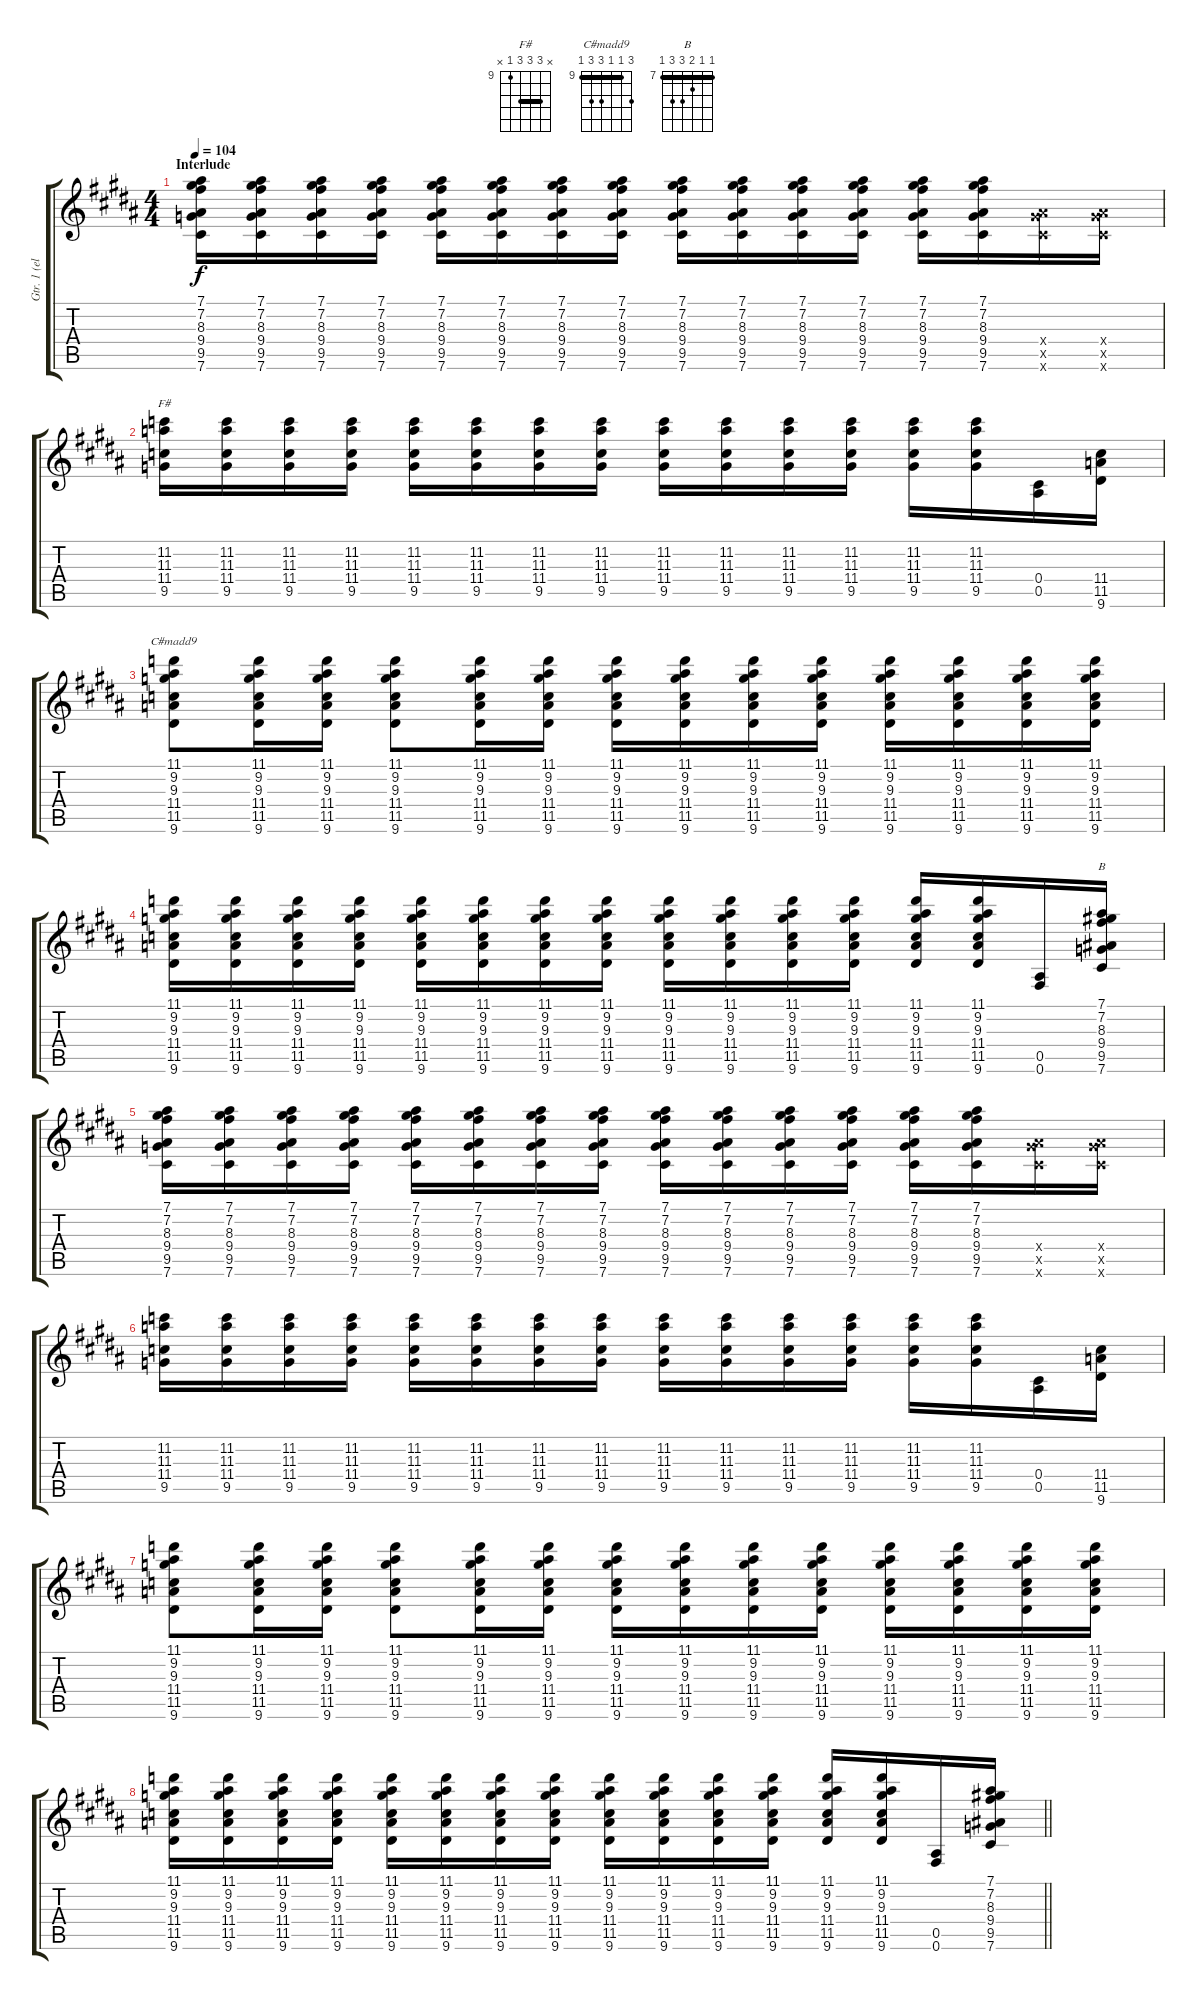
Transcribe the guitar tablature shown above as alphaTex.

\track ("Gtr. 1 (elec.)" "Gtr. 1 (el") {instrument electricguitarclean}
\staff {score tabs}
\tuning (Eb4 Db4 Bb3 Db3 Bb2 Gb2) {hide}
\chord ("F#" x 11 11 11 9 x) {firstfret 9 barre 11}
\chord ("C#madd9" 11 9 9 11 11 9) {firstfret 9 barre 9}
\chord ("B" 7 7 8 9 9 7) {firstfret 7 barre 7}
\ts (4 4)
\section ("" "Interlude")
\tempo 104
\clef g2
\ks b
(7.1 7.2 8.3 9.4 9.5 7.6).16{dy f} (7.1 7.2 8.3 9.4 9.5 7.6).16 (7.1 7.2 8.3 9.4 9.5 7.6).16 (7.1 7.2 8.3 9.4 9.5 7.6).16 (7.1 7.2 8.3 9.4 9.5 7.6).16 (7.1 7.2 8.3 9.4 9.5 7.6).16 (7.1 7.2 8.3 9.4 9.5 7.6).16 (7.1 7.2 8.3 9.4 9.5 7.6).16 (7.1 7.2 8.3 9.4 9.5 7.6).16 (7.1 7.2 8.3 9.4 9.5 7.6).16 (7.1 7.2 8.3 9.4 9.5 7.6).16 (7.1 7.2 8.3 9.4 9.5 7.6).16 (7.1 7.2 8.3 9.4 9.5 7.6).16 (7.1 7.2 8.3 9.4 9.5 7.6).16 (9.4{x} 9.5{x} 7.6{x}).16 (9.4{x} 9.5{x} 7.6{x}).16 |
(11.2 11.3 11.4 9.5).16{ch "F#"} (11.2 11.3 11.4 9.5).16 (11.2 11.3 11.4 9.5).16 (11.2 11.3 11.4 9.5).16 (11.2 11.3 11.4 9.5).16 (11.2 11.3 11.4 9.5).16 (11.2 11.3 11.4 9.5).16 (11.2 11.3 11.4 9.5).16 (11.2 11.3 11.4 9.5).16 (11.2 11.3 11.4 9.5).16 (11.2 11.3 11.4 9.5).16 (11.2 11.3 11.4 9.5).16 (11.2 11.3 11.4 9.5).16 (11.2 11.3 11.4 9.5).16 (0.4 0.5).16 (11.4 11.5 9.6).16 |
(11.1 9.2 9.3 11.4 11.5 9.6).8{ch "C#madd9"} (11.1 9.2 9.3 11.4 11.5 9.6).16 (11.1 9.2 9.3 11.4 11.5 9.6).16 (11.1 9.2 9.3 11.4 11.5 9.6).8 (11.1 9.2 9.3 11.4 11.5 9.6).16 (11.1 9.2 9.3 11.4 11.5 9.6).16 (11.1 9.2 9.3 11.4 11.5 9.6).16 (11.1 9.2 9.3 11.4 11.5 9.6).16 (11.1 9.2 9.3 11.4 11.5 9.6).16 (11.1 9.2 9.3 11.4 11.5 9.6).16 (11.1 9.2 9.3 11.4 11.5 9.6).16 (11.1 9.2 9.3 11.4 11.5 9.6).16 (11.1 9.2 9.3 11.4 11.5 9.6).16 (11.1 9.2 9.3 11.4 11.5 9.6).16 |
(11.1 9.2 9.3 11.4 11.5 9.6).16 (11.1 9.2 9.3 11.4 11.5 9.6).16 (11.1 9.2 9.3 11.4 11.5 9.6).16 (11.1 9.2 9.3 11.4 11.5 9.6).16 (11.1 9.2 9.3 11.4 11.5 9.6).16 (11.1 9.2 9.3 11.4 11.5 9.6).16 (11.1 9.2 9.3 11.4 11.5 9.6).16 (11.1 9.2 9.3 11.4 11.5 9.6).16 (11.1 9.2 9.3 11.4 11.5 9.6).16 (11.1 9.2 9.3 11.4 11.5 9.6).16 (11.1 9.2 9.3 11.4 11.5 9.6).16 (11.1 9.2 9.3 11.4 11.5 9.6).16 (11.1 9.2 9.3 11.4 11.5 9.6).16 (11.1 9.2 9.3 11.4 11.5 9.6).16 (0.5 0.6).16 (7.1 7.2 8.3 9.4 9.5 7.6).16{ch "B"} |
(7.1 7.2 8.3 9.4 9.5 7.6).16 (7.1 7.2 8.3 9.4 9.5 7.6).16 (7.1 7.2 8.3 9.4 9.5 7.6).16 (7.1 7.2 8.3 9.4 9.5 7.6).16 (7.1 7.2 8.3 9.4 9.5 7.6).16 (7.1 7.2 8.3 9.4 9.5 7.6).16 (7.1 7.2 8.3 9.4 9.5 7.6).16 (7.1 7.2 8.3 9.4 9.5 7.6).16 (7.1 7.2 8.3 9.4 9.5 7.6).16 (7.1 7.2 8.3 9.4 9.5 7.6).16 (7.1 7.2 8.3 9.4 9.5 7.6).16 (7.1 7.2 8.3 9.4 9.5 7.6).16 (7.1 7.2 8.3 9.4 9.5 7.6).16 (7.1 7.2 8.3 9.4 9.5 7.6).16 (9.4{x} 9.5{x} 7.6{x}).16 (9.4{x} 9.5{x} 7.6{x}).16 |
(11.2 11.3 11.4 9.5).16 (11.2 11.3 11.4 9.5).16 (11.2 11.3 11.4 9.5).16 (11.2 11.3 11.4 9.5).16 (11.2 11.3 11.4 9.5).16 (11.2 11.3 11.4 9.5).16 (11.2 11.3 11.4 9.5).16 (11.2 11.3 11.4 9.5).16 (11.2 11.3 11.4 9.5).16 (11.2 11.3 11.4 9.5).16 (11.2 11.3 11.4 9.5).16 (11.2 11.3 11.4 9.5).16 (11.2 11.3 11.4 9.5).16 (11.2 11.3 11.4 9.5).16 (0.4 0.5).16 (11.4 11.5 9.6).16 |
(11.1 9.2 9.3 11.4 11.5 9.6).8 (11.1 9.2 9.3 11.4 11.5 9.6).16 (11.1 9.2 9.3 11.4 11.5 9.6).16 (11.1 9.2 9.3 11.4 11.5 9.6).8 (11.1 9.2 9.3 11.4 11.5 9.6).16 (11.1 9.2 9.3 11.4 11.5 9.6).16 (11.1 9.2 9.3 11.4 11.5 9.6).16 (11.1 9.2 9.3 11.4 11.5 9.6).16 (11.1 9.2 9.3 11.4 11.5 9.6).16 (11.1 9.2 9.3 11.4 11.5 9.6).16 (11.1 9.2 9.3 11.4 11.5 9.6).16 (11.1 9.2 9.3 11.4 11.5 9.6).16 (11.1 9.2 9.3 11.4 11.5 9.6).16 (11.1 9.2 9.3 11.4 11.5 9.6).16 |
\barLineRight lightlight
(11.1 9.2 9.3 11.4 11.5 9.6).16 (11.1 9.2 9.3 11.4 11.5 9.6).16 (11.1 9.2 9.3 11.4 11.5 9.6).16 (11.1 9.2 9.3 11.4 11.5 9.6).16 (11.1 9.2 9.3 11.4 11.5 9.6).16 (11.1 9.2 9.3 11.4 11.5 9.6).16 (11.1 9.2 9.3 11.4 11.5 9.6).16 (11.1 9.2 9.3 11.4 11.5 9.6).16 (11.1 9.2 9.3 11.4 11.5 9.6).16 (11.1 9.2 9.3 11.4 11.5 9.6).16 (11.1 9.2 9.3 11.4 11.5 9.6).16 (11.1 9.2 9.3 11.4 11.5 9.6).16 (11.1 9.2 9.3 11.4 11.5 9.6).16 (11.1 9.2 9.3 11.4 11.5 9.6).16 (0.5 0.6).16 (7.1 7.2 8.3 9.4 9.5 7.6).16
